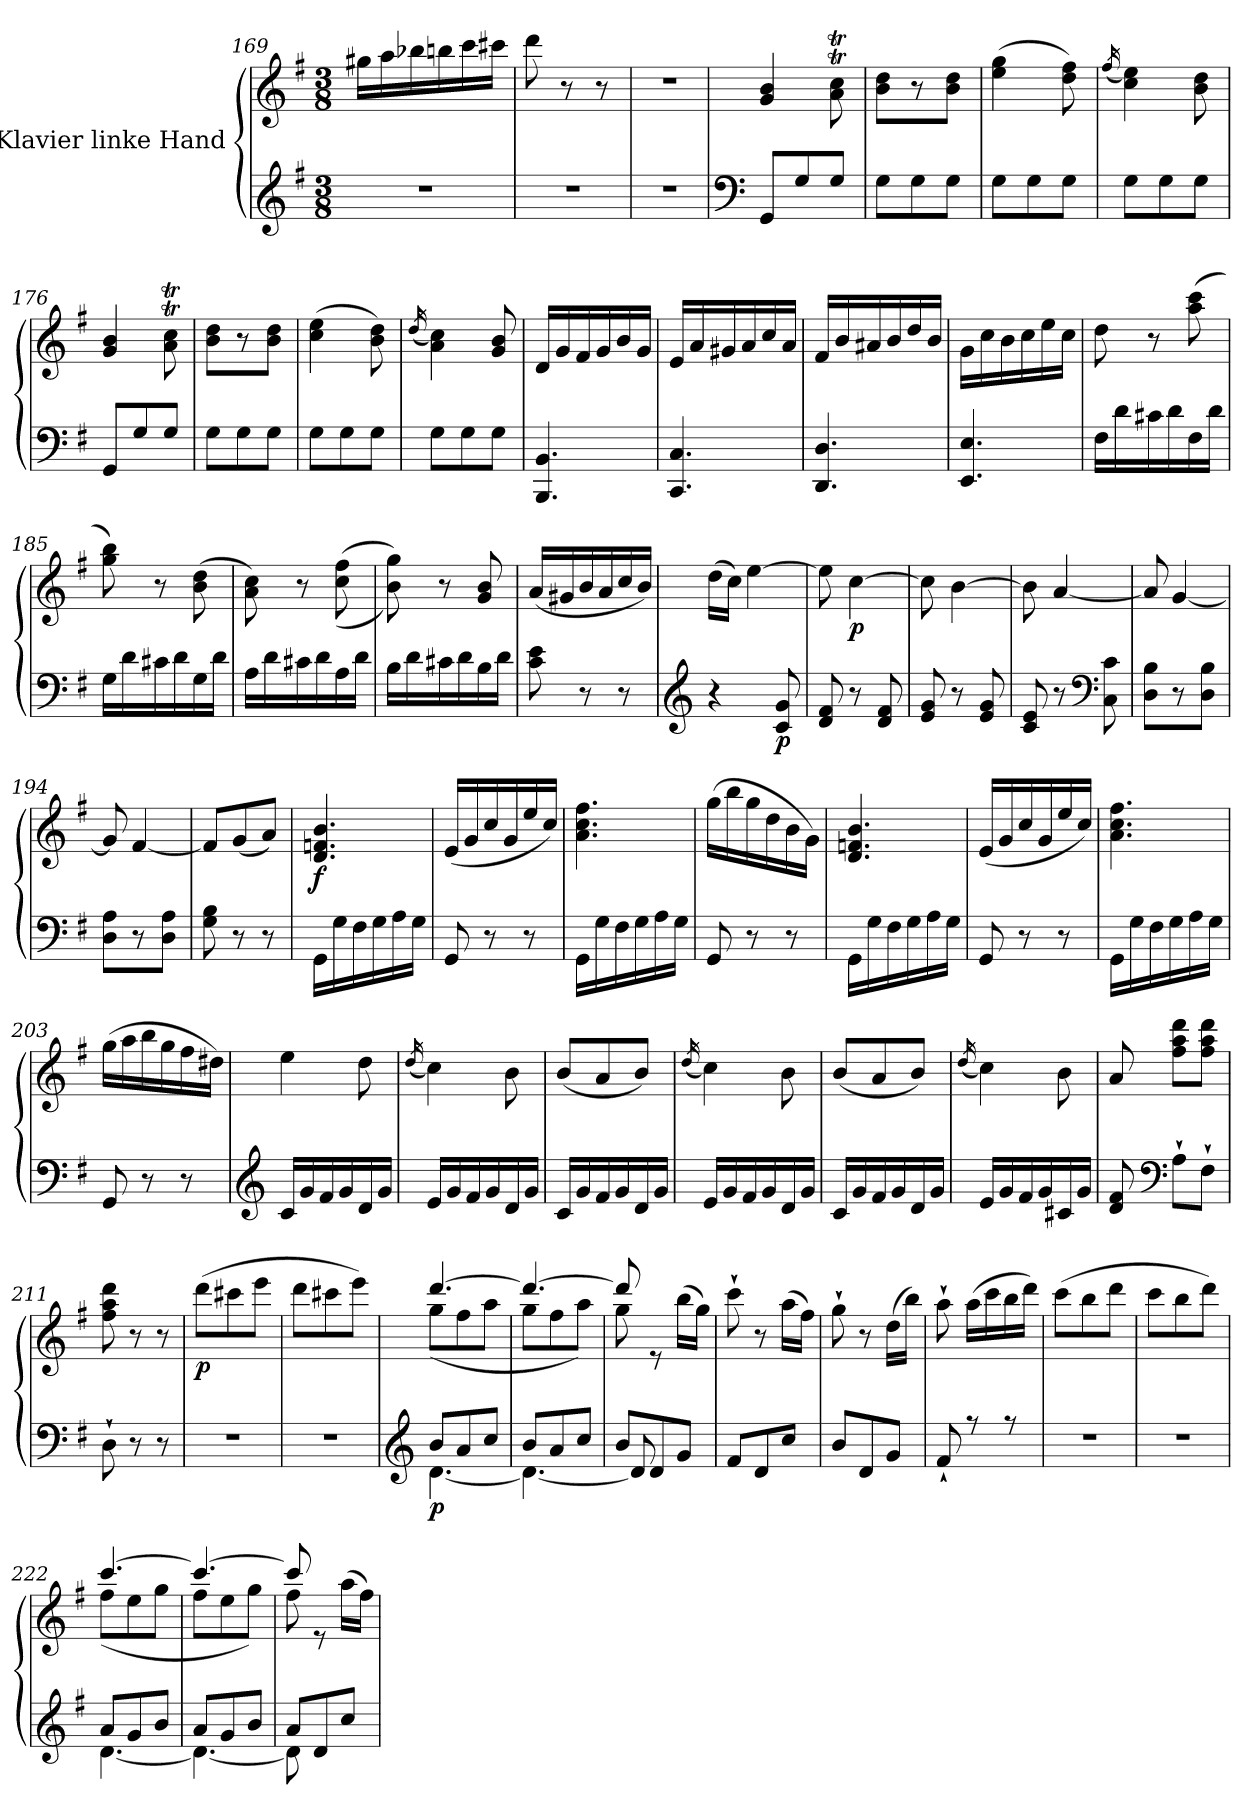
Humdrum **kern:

**kern	**kern	**dynam
*part1	*part1	*part1
*staff2	*staff1	*staff1/2
*I"Klavier linke Hand	*	*
*clefG2	*clefG2	*
*k[f#]	*k[f#]	*
*M3/8	*M3/8	*
=169	=169	=169
4.r	16gg#X\LL	.
.	16aa\	.
.	16bb-X\	.
.	16bbn\	.
.	16ccc\	.
.	16ccc#X\JJ	.
=170	=170	=170
4.r	8ddd\	.
.	8r	.
.	8r	.
!!LO:LB:g=z
=171	=171	=171
4.r	4.r	.
=172	=172	=172
*clefF4	*	*
8GG/L	4g/ 4b/	.
8G/	.	.
8G/J	8a\T 8cc\T	.
=173	=173	=173
8G\L	8b\ 8dd\L	.
8G\	8r	.
8G\J	8b\ 8dd\J	.
=174	=174	=174
8G\L	(>4ee\ 4gg\	.
8G\	.	.
8G\J	8dd\ 8ff#\)	.
=175	=175	=175
.	(<16qff#/	.
8G\L	4cc\ 4ee\)	.
8G\	.	.
8G\J	8b\ 8dd\	.
=176	=176	=176
8GG/L	4g/ 4b/	.
8G/	.	.
8G/J	8a\T 8cc\T	.
=177	=177	=177
8G\L	8b\ 8dd\L	.
8G\	8r	.
8G\J	8b\ 8dd\J	.
=178	=178	=178
8G\L	(>4cc\ 4ee\	.
8G\	.	.
8G\J	8b\ 8dd\)	.
!!LO:LB:g=z
=179	=179	=179
.	(<16qdd/	.
8G\L	4a\ 4cc\)	.
8G\	.	.
8G\J	8g/ 8b/	.
=180	=180	=180
4.BBB/ 4.BB/	16d/LL	.
.	16g/	.
.	16f#/	.
.	16g/	.
.	16b/	.
.	16g/JJ	.
=181	=181	=181
4.CC/ 4.C/	16e/LL	.
.	16a/	.
.	16g#X/	.
.	16a/	.
.	16cc/	.
.	16a/JJ	.
=182	=182	=182
4.DD/ 4.D/	16f#/LL	.
.	16b/	.
.	16a#X/	.
.	16b/	.
.	16dd/	.
.	16b/JJ	.
=183	=183	=183
4.EE/ 4.E/	16g\LL	.
.	16cc\	.
.	16b\	.
.	16cc\	.
.	16ee\	.
.	16cc\JJ	.
=184	=184	=184
16F#\LL	8dd\	.
16d\	.	.
16c#X\	8r	.
16d\	.	.
16F#\	(>8aa\ 8ccc\	.
16d\JJ	.	.
!!LO:LB:g=z
=185	=185	=185
16G\LL	8gg\ 8bb\)	.
16d\	.	.
16c#X\	8r	.
16d\	.	.
16G\	(>8b\ 8dd\	.
16d\JJ	.	.
=186	=186	=186
16A\LL	8a\ 8cc\)	.
16d\	.	.
16c#X\	8r	.
16d\	.	.
16A\	(<(>8cc\ 8ff#\	.
16d\JJ	.	.
=187	=187	=187
16B\LL	8b\ 8gg\))	.
16d\	.	.
16c#X\	8r	.
16d\	.	.
16B\	8g/ 8b/	.
16d\JJ	.	.
=188	=188	=188
8c\ 8e\	(<16a/LL	.
.	16g#X/	.
8r	16b/	.
.	16a/	.
8r	16cc/	.
.	16b/JJ)	.
=189	=189	=189
*clefG2	*	*
4r	(>16dd\LL	.
.	16cc\JJ)	.
.	[4ee\	.
!	!	!LO:DY:b=2
8c/ 8g/	.	p
=190	=190	=190
8d/ 8f#/	8ee\]	.
!	!	!LO:DY:b
8r	[4cc\	p
8d/ 8f#/	.	.
!!LO:PB:g=z
=191	=191	=191
8e/ 8g/	8cc\]	.
8r	[4b\	.
8e/ 8g/	.	.
=192	=192	=192
8c/ 8e/	8b\]	.
8r	[4a/	.
*clefF4	*	*
8C\ 8c\	.	.
=193	=193	=193
8D\ 8B\L	8a/]	.
8r	[4g/	.
8D\ 8B\J	.	.
=194	=194	=194
8D\ 8A\L	8g/]	.
8r	[4f#/	.
8D\ 8A\J	.	.
=195	=195	=195
8G\ 8B\	8f#/L]	.
8r	(<8g/	.
8r	8a/J)	.
=196	=196	=196
!	!	!LO:DY:b
16GG\LL	4.d/ 4.fn/ 4.b/	f
16G\	.	.
16F#\	.	.
16G\	.	.
16A\	.	.
16G\JJ	.	.
=197	=197	=197
8GG/	(<16e/LL	.
.	16g/	.
8r	16cc/	.
.	16g/	.
8r	16ee/	.
.	16cc/JJ)	.
!!LO:LB:g=z
=198	=198	=198
16GG\LL	4.a\ 4.cc\ 4.ff#\	.
16G\	.	.
16F#\	.	.
16G\	.	.
16A\	.	.
16G\JJ	.	.
=199	=199	=199
8GG/	(>16gg\LL	.
.	16bb\	.
8r	16gg\	.
.	16dd\	.
8r	16b\	.
.	16g\JJ)	.
=200	=200	=200
16GG\LL	4.d/ 4.fn/ 4.b/	.
16G\	.	.
16F#\	.	.
16G\	.	.
16A\	.	.
16G\JJ	.	.
=201	=201	=201
8GG/	(<16e/LL	.
.	16g/	.
8r	16cc/	.
.	16g/	.
8r	16ee/	.
.	16cc/JJ)	.
=202	=202	=202
16GG\LL	4.a\ 4.cc\ 4.ff#\	.
16G\	.	.
16F#\	.	.
16G\	.	.
16A\	.	.
16G\JJ	.	.
!!LO:LB:g=z
=203	=203	=203
8GG/	(>16gg\LL	.
.	16aa\	.
8r	16bb\	.
.	16gg\	.
8r	16ff#\	.
.	16dd#X\JJ)	.
=204	=204	=204
*clefG2	*	*
16c/LL	4ee\	.
16g/	.	.
16f#/	.	.
16g/	.	.
16d/	8dd\	.
16g/JJ	.	.
=205	=205	=205
.	(<16qdd/	.
16e/LL	4cc\)	.
16g/	.	.
16f#/	.	.
16g/	.	.
16d/	8b\	.
16g/JJ	.	.
=206	=206	=206
16c/LL	(<8b/L	.
16g/	.	.
16f#/	8a/	.
16g/	.	.
16d/	8b/J)	.
16g/JJ	.	.
=207	=207	=207
.	(<16qdd/	.
16e/LL	4cc\)	.
16g/	.	.
16f#/	.	.
16g/	.	.
16d/	8b\	.
16g/JJ	.	.
!!LO:LB:g=z
=208	=208	=208
16c/LL	(<8b/L	.
16g/	.	.
16f#/	8a/	.
16g/	.	.
16d/	8b/J)	.
16g/JJ	.	.
=209	=209	=209
.	(<16qdd/	.
16e/LL	4cc\)	.
16g/	.	.
16f#/	.	.
16g/	.	.
16c#X/	8b\	.
16g/JJ	.	.
=210	=210	=210
8d/ 8f#/	8a/	.
*clefF4	*	*
8A`\L	8ff#\ 8aa\ 8ddd\L	.
8F#`\J	8ff#\ 8aa\ 8ddd\J	.
=211	=211	=211
8D`\	8ff#\ 8aa\ 8ddd\	.
8r	8r	.
8r	8r	.
=212	=212	=212
!	!	!LO:DY:b
4.r	(>8ddd\L	p
.	8ccc#X\	.
.	8eee\J	.
=213	=213	=213
4.r	8ddd\L	.
.	8ccc#X\	.
.	8eee\J)	.
!!LO:LB:g=z
=214	=214	=214
*clefG2	*	*
*^	*^	*
!	!	!	!	!LO:DY:b=2
8b/L	[4.d\	[4.ddd/	(<8gg\L	p
8a/	.	.	8ff#\	.
8cc/J	.	.	8aa\J	.
=215	=215	=215	=215	=215
8b/L	4.d\_	4.ddd/_	8gg\L	.
8a/	.	.	8ff#\	.
8cc/J	.	.	8aa\J)	.
=216	=216	=216	=216	=216
8b/L	8d/]	8ddd/]	8gg\	.
8d/	4ryy	8re	4ryy	.
8g/J	.	(>16bb\LL	.	.
.	.	16gg\JJ)	.	.
*	*	*v	*v	*
=217	=217	=217	=217
4.ryy	8f#/L	8ccc`\	.
.	8d/	8r	.
.	8cc/J	(>16aa\LL	.
.	.	16ff#\JJ)	.
=218	=218	=218	=218
4.ryy	8b/L	8gg`\	.
.	8d/	8r	.
.	8g/J	(>16dd\LL	.
.	.	16bb\JJ)	.
=219	=219	=219	=219
4.ryy	8f#`/	8aa`\	.
.	8rff	(>16aa\LL	.
.	.	16ccc\	.
.	8rff	16bb\	.
.	.	16ddd\JJ)	.
*v	*v	*	*
=220	=220	=220
4.r	(>8ccc\L	.
.	8bb\	.
.	8ddd\J	.
!!LO:LB:g=z
=221	=221	=221
4.r	8ccc\L	.
.	8bb\	.
.	8ddd\J)	.
=222	=222	=222
*^	*^	*
8a/L	[4.d\	[4.ccc/	(<8ff#\L	.
8g/	.	.	8ee\	.
8b/J	.	.	8gg\J	.
=223	=223	=223	=223	=223
8a/L	4.d\_	4.ccc/_	8ff#\L	.
8g/	.	.	8ee\	.
8b/J	.	.	8gg\J)	.
=224	=224	=224	=224	=224
8a/L	8d\]	8ccc/]	8ff#\	.
8d/	4ryy	8re	4ryy	.
8cc/J	.	(>16aa\LL	.	.
.	.	16ff#\JJ)	.	.
*v	*v	*	*	*
*	*v	*v	*
=	=	=
*-	*-	*-
